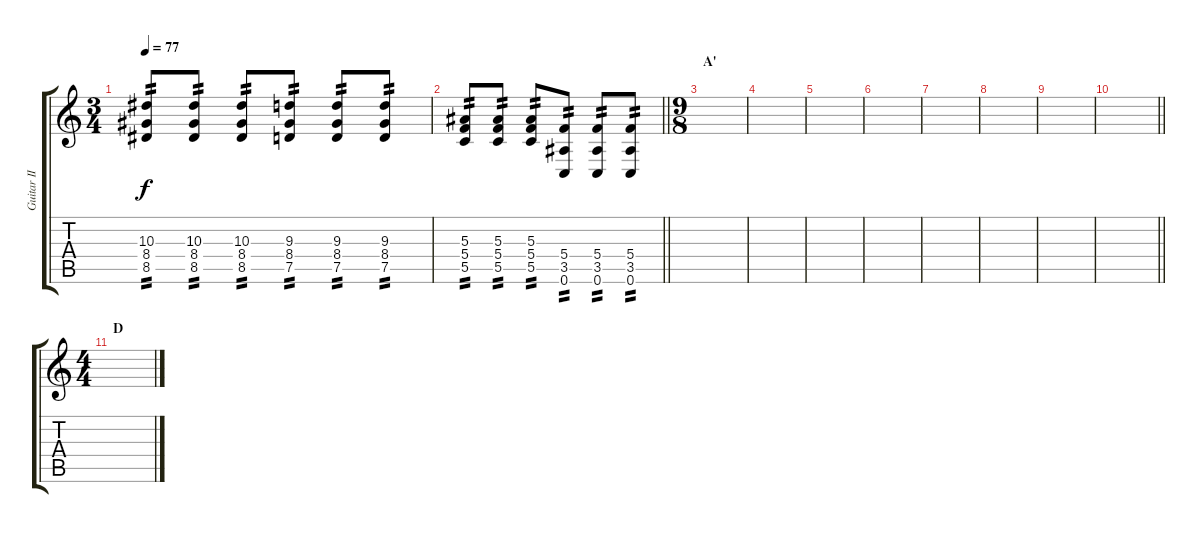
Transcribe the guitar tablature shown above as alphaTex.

\track ("Guitar II" "Guitar II") {instrument acousticguitarnylon}
\staff {score tabs}
\tuning (D4 A3 F3 C3 G2 C2) {hide}
\ts (3 4)
\tempo 77
\clef g2
\ks c
(10.3 8.4 8.5).8{tp 2 dy f} (10.3 8.4 8.5).8{tp 2} (10.3 8.4 8.5).8{tp 2} (9.3 8.4 7.5).8{tp 2} (9.3 8.4 7.5).8{tp 2} (9.3 8.4 7.5).8{tp 2} |
\barLineRight lightlight
(5.3 5.4 5.5).8{tp 2} (5.3 5.4 5.5).8{tp 2} (5.3 5.4 5.5).8{tp 2} (5.4 3.5 0.6).8{tp 2} (5.4 3.5 0.6).8{tp 2} (5.4 3.5 0.6).8{tp 2} |
\ts (9 8)
\section ("" "A'")
|
|
|
|
|
|
|
\barLineRight lightlight
|
\ts (4 4)
\section ("" "D")
